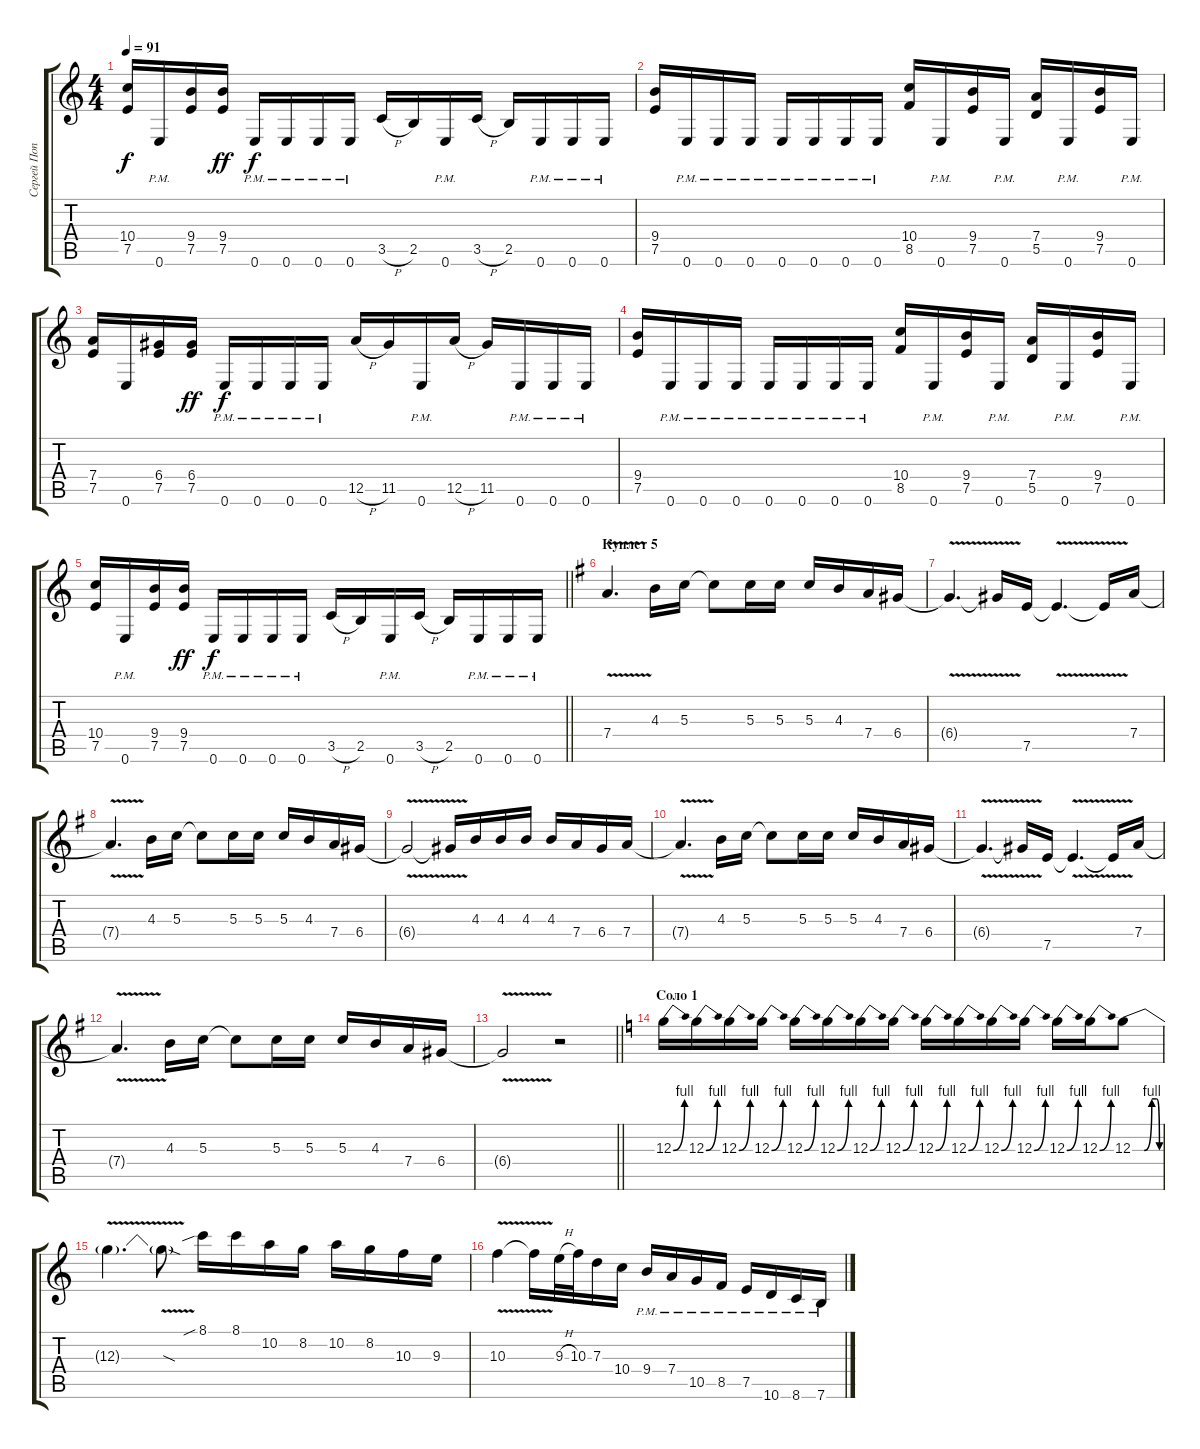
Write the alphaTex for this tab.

\track ("Сергей Попов" "Сергей Поп") {instrument distortionguitar}
\staff {score tabs}
\tuning (E4 B3 G3 D3 A2 E2) {hide}
\ts (4 4)
\tempo 91
\clef g2
\ks c
(10.4 7.5).16{dy f} 0.6{pm}.16 (9.4 7.5).16 (9.4 7.5).16{dy ff} 0.6{pm}.16{dy f} 0.6{pm}.16 0.6{pm}.16 0.6{pm}.16 3.5{h}.16 2.5.16 0.6{pm}.16 3.5{h}.16 2.5.16 0.6{pm}.16 0.6{pm}.16 0.6{pm}.16 |
(9.4 7.5).16 0.6{pm}.16 0.6{pm}.16 0.6{pm}.16 0.6{pm}.16 0.6{pm}.16 0.6{pm}.16 0.6{pm}.16 (10.4 8.5).16 0.6{pm}.16 (9.4 7.5).16 0.6{pm}.16 (7.4 5.5).16 0.6{pm}.16 (9.4 7.5).16 0.6{pm}.16 |
(7.4 7.5).16 0.6.16 (6.4 7.5).16 (6.4 7.5).16{dy ff} 0.6{pm}.16{dy f} 0.6{pm}.16 0.6{pm}.16 0.6{pm}.16 12.5{h}.16 11.5.16 0.6{pm}.16 12.5{h}.16 11.5.16 0.6{pm}.16 0.6{pm}.16 0.6{pm}.16 |
(9.4 7.5).16 0.6{pm}.16 0.6{pm}.16 0.6{pm}.16 0.6{pm}.16 0.6{pm}.16 0.6{pm}.16 0.6{pm}.16 (10.4 8.5).16 0.6{pm}.16 (9.4 7.5).16 0.6{pm}.16 (7.4 5.5).16 0.6{pm}.16 (9.4 7.5).16 0.6{pm}.16 |
\barLineRight lightlight
(10.4 7.5).16 0.6{pm}.16 (9.4 7.5).16 (9.4 7.5).16{dy ff} 0.6{pm}.16{dy f} 0.6{pm}.16 0.6{pm}.16 0.6{pm}.16 3.5{h}.16 2.5.16 0.6{pm}.16 3.5{h}.16 2.5.16 0.6{pm}.16 0.6{pm}.16 0.6{pm}.16 |
\section ("" "Куплет 5")
\ks eminor
7.4{v}.4{d} 4.3.16 5.3.16 5.3{t}.8 5.3.16 5.3.16 5.3.16 4.3.16 7.4.16 6.4.16 |
6.4{v t}.4{d} 6.4{t}.16 7.5.16 7.5{v t}.4{d} 7.5{t}.16 7.4.16 |
7.4{v t}.4{d} 4.3.16 5.3.16 5.3{t}.8 5.3.16 5.3.16 5.3.16 4.3.16 7.4.16 6.4.16 |
6.4{v t}.2 6.4{t}.16 4.3.16 4.3.16 4.3.16 4.3.16 7.4.16 6.4.16 7.4.16 |
7.4{v t}.4{d} 4.3.16 5.3.16 5.3{t}.8 5.3.16 5.3.16 5.3.16 4.3.16 7.4.16 6.4.16 |
6.4{v t}.4{d} 6.4{t}.16 7.5.16 7.5{v t}.4{d} 7.5{t}.16 7.4.16 |
7.4{v t}.4{d} 4.3.16 5.3.16 5.3{t}.8 5.3.16 5.3.16 5.3.16 4.3.16 7.4.16 6.4.16 |
\barLineRight lightlight
6.4{v t}.2 r.2 |
\section ("" "Соло 1")
\ks aminor
12.3{be (bend 0 0 60 4)}.16 12.3{be (bend 0 0 60 4)}.16 12.3{be (bend 0 0 60 4)}.16 12.3{be (bend 0 0 60 4)}.16 12.3{be (bend 0 0 60 4)}.16 12.3{be (bend 0 0 60 4)}.16 12.3{be (bend 0 0 60 4)}.16 12.3{be (bend 0 0 60 4)}.16 12.3{be (bend 0 0 60 4)}.16 12.3{be (bend 0 0 60 4)}.16 12.3{be (bend 0 0 60 4)}.16 12.3{be (bend 0 0 60 4)}.16 12.3{be (bend 0 0 60 4)}.16 12.3{be (bend 0 0 60 4)}.16 12.3{be (custom 0 0 26 0 43 4 54 4 60 0)}.8 |
12.3{v t}.4{d} 12.3{sod t}.8 8.1{sib}.16 8.1.16 10.2.16 8.2.16 10.2.16 8.2.16 10.3.16 9.3.16 |
10.3{v}.4 10.3{t}.16 9.3{h}.32 10.3.32 7.3.16 10.4.16 9.4{pm}.16 7.4{pm}.16 10.5{pm}.16 8.5{pm}.16 7.5{pm}.16 10.6{pm}.16 8.6{pm}.16 7.6{pm}.16
